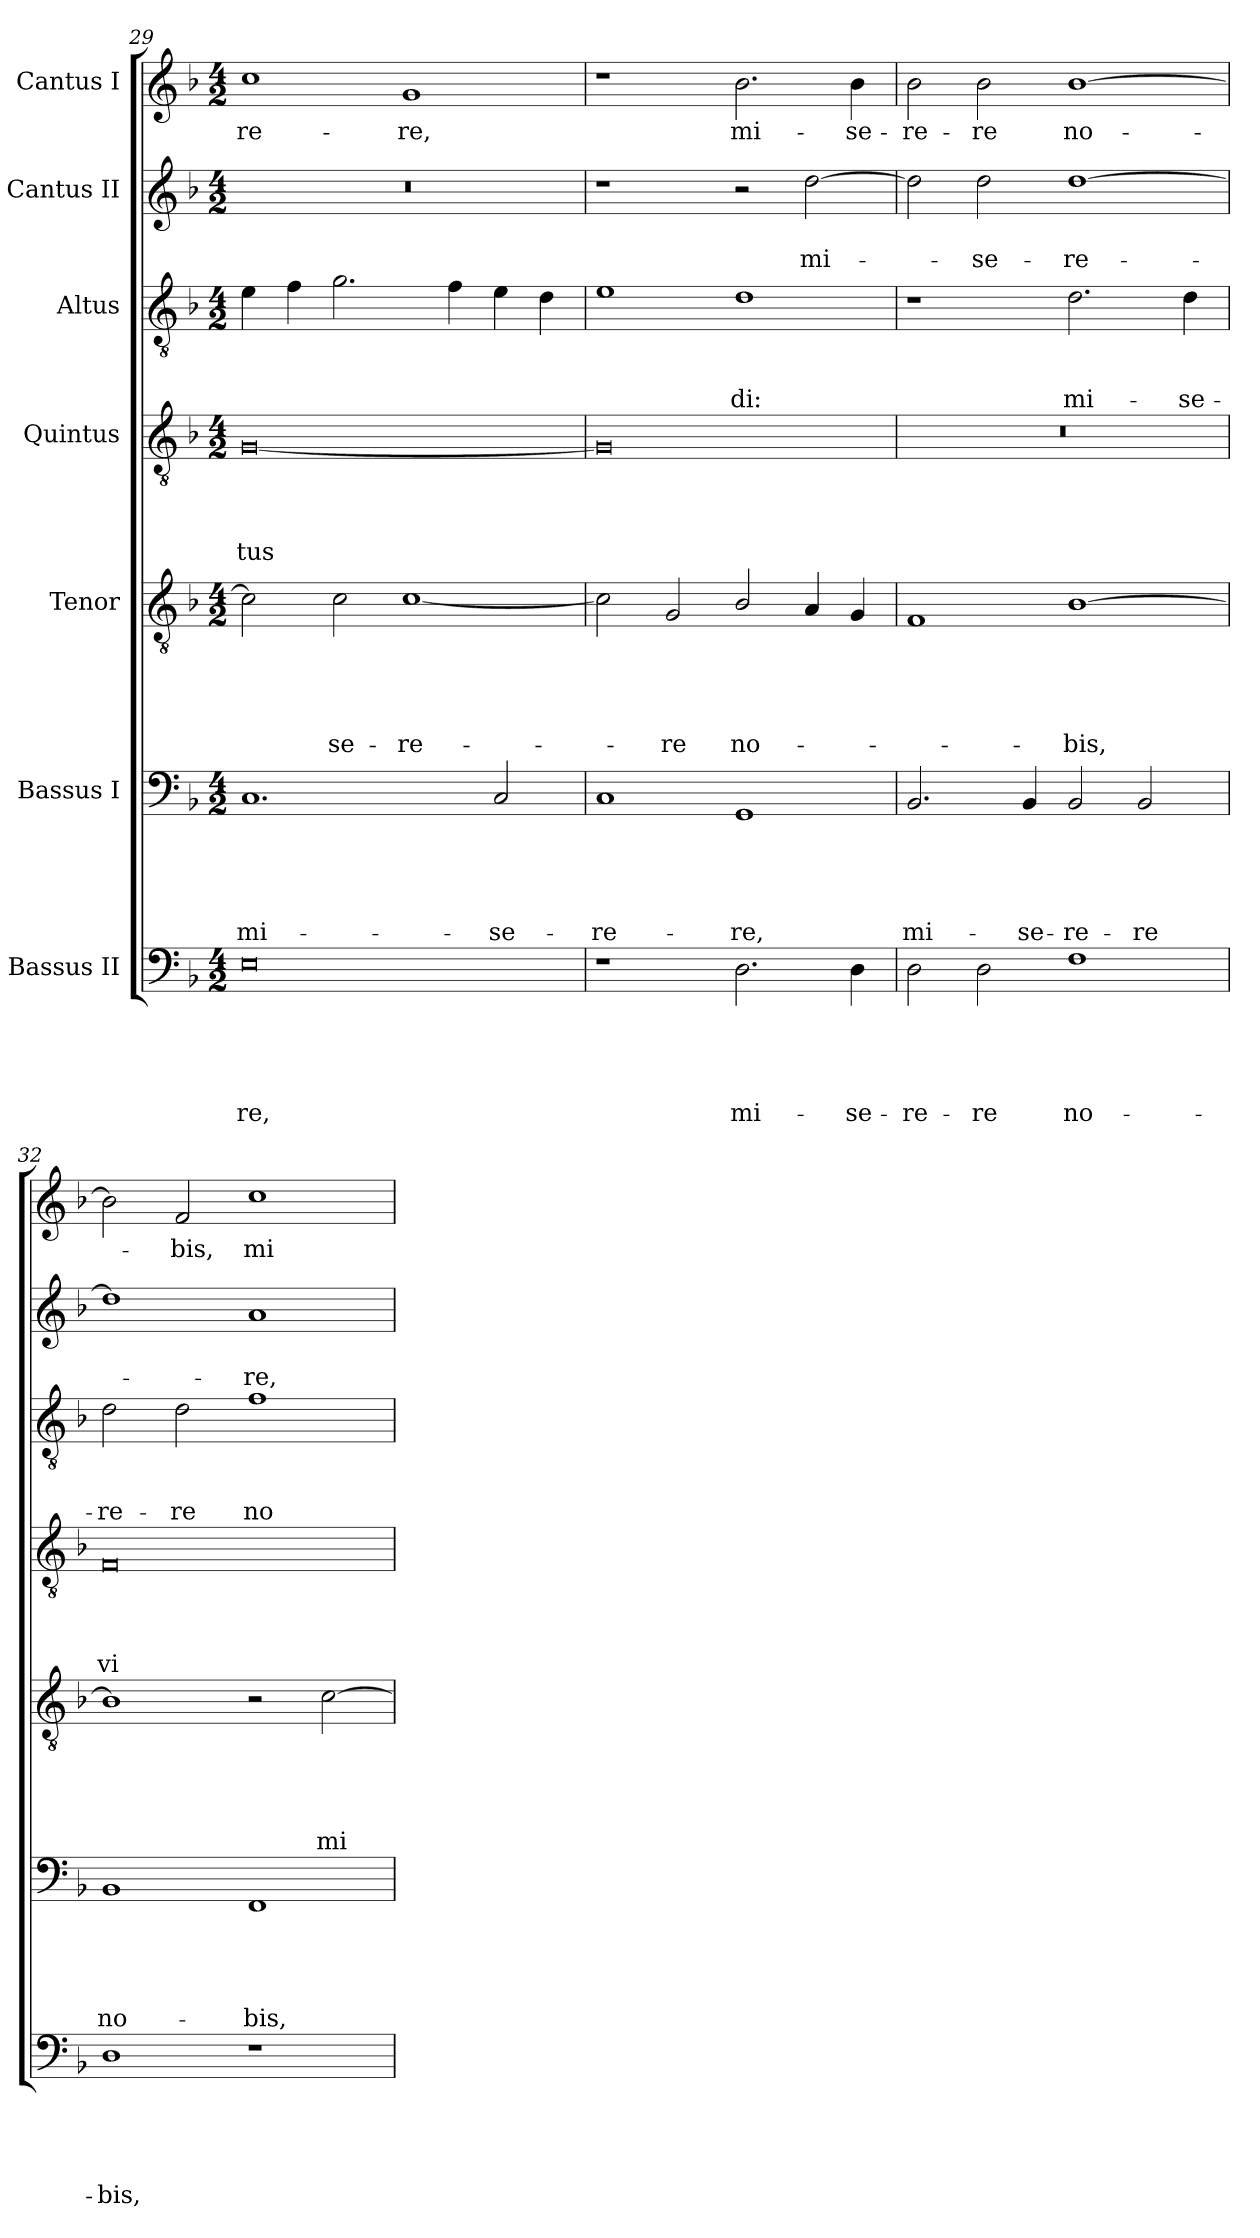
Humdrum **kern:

**kern	**text	**text	**text	**text	**text	**kern	**text	**text	**text	**text	**text	**kern	**text	**text	**text	**text	**text	**kern	**text	**text	**text	**text	**kern	**text	**text	**text	**kern	**text	**text	**kern	**text
*part7	*part7	*part7	*part7	*part7	*part7	*part6	*part6	*part6	*part6	*part6	*part6	*part5	*part5	*part5	*part5	*part5	*part5	*part4	*part4	*part4	*part4	*part4	*part3	*part3	*part3	*part3	*part2	*part2	*part2	*part1	*part1
*staff7	*staff7	*staff7	*staff7	*staff7	*staff7	*staff6	*staff6	*staff6	*staff6	*staff6	*staff6	*staff5	*staff5	*staff5	*staff5	*staff5	*staff5	*staff4	*staff4	*staff4	*staff4	*staff4	*staff3	*staff3	*staff3	*staff3	*staff2	*staff2	*staff2	*staff1	*staff1
*I"Bassus II	*	*	*	*	*	*I"Bassus I	*	*	*	*	*	*I"Tenor	*	*	*	*	*	*I"Quintus	*	*	*	*	*I"Altus	*	*	*	*I"Cantus II	*	*	*I"Cantus I	*
*clefF4	*	*	*	*	*	*clefF4	*	*	*	*	*	*clefGv2	*	*	*	*	*	*clefGv2	*	*	*	*	*clefGv2	*	*	*	*clefG2	*	*	*clefG2	*
*k[b-]	*	*	*	*	*	*k[b-]	*	*	*	*	*	*k[b-]	*	*	*	*	*	*k[b-]	*	*	*	*	*k[b-]	*	*	*	*k[b-]	*	*	*k[b-]	*
*M4/2	*	*	*	*	*	*M4/2	*	*	*	*	*	*M4/2	*	*	*	*	*	*M4/2	*	*	*	*	*M4/2	*	*	*	*M4/2	*	*	*M4/2	*
=29	=29	=29	=29	=29	=29	=29	=29	=29	=29	=29	=29	=29	=29	=29	=29	=29	=29	=29	=29	=29	=29	=29	=29	=29	=29	=29	=29	=29	=29	=29	=29
0E\	.	.	.	.	-re,	1.C/	.	.	.	.	mi-	2c\]	.	.	.	.	.	[0G/	.	.	.	-tus	4e\	.	.	.	0r	.	.	1cc\	-re-
.	.	.	.	.	.	.	.	.	.	.	.	.	.	.	.	.	.	.	.	.	.	.	4f\	.	.	.	.	.	.	.	.
.	.	.	.	.	.	.	.	.	.	.	.	2c\	.	.	.	.	-se-	.	.	.	.	.	2.g\	.	.	.	.	.	.	.	.
.	.	.	.	.	.	.	.	.	.	.	.	[1c/	.	.	.	.	-re-	.	.	.	.	.	.	.	.	.	.	.	.	1g/	-re,
.	.	.	.	.	.	.	.	.	.	.	.	.	.	.	.	.	.	.	.	.	.	.	4f\	.	.	.	.	.	.	.	.
.	.	.	.	.	.	2C/	.	.	.	.	-se-	.	.	.	.	.	.	.	.	.	.	.	4e\	.	.	.	.	.	.	.	.
.	.	.	.	.	.	.	.	.	.	.	.	.	.	.	.	.	.	.	.	.	.	.	4d\	.	.	.	.	.	.	.	.
=30	=30	=30	=30	=30	=30	=30	=30	=30	=30	=30	=30	=30	=30	=30	=30	=30	=30	=30	=30	=30	=30	=30	=30	=30	=30	=30	=30	=30	=30	=30	=30
1r	.	.	.	.	.	1C/	.	.	.	.	-re-	2c\]	.	.	.	.	.	0G/]	.	.	.	.	1e\	.	.	.	1r	.	.	1r	.
.	.	.	.	.	.	.	.	.	.	.	.	2G/	.	.	.	.	-re	.	.	.	.	.	.	.	.	.	.	.	.	.	.
2.D\	.	.	.	.	mi-	1GG/	.	.	.	.	-re,	2B-/	.	.	.	.	no-	.	.	.	.	.	1d\	.	.	-di:	2r	.	.	2.b-\	mi-
.	.	.	.	.	.	.	.	.	.	.	.	4A/	.	.	.	.	.	.	.	.	.	.	.	.	.	.	[2dd\	.	mi-	.	.
4D\	.	.	.	.	-se-	.	.	.	.	.	.	4G/	.	.	.	.	.	.	.	.	.	.	.	.	.	.	.	.	.	4b-\	-se-
=31	=31	=31	=31	=31	=31	=31	=31	=31	=31	=31	=31	=31	=31	=31	=31	=31	=31	=31	=31	=31	=31	=31	=31	=31	=31	=31	=31	=31	=31	=31	=31
2D\	.	.	.	.	-re-	2.BB-/	.	.	.	.	mi-	1F/	.	.	.	.	.	0r	.	.	.	.	1r	.	.	.	2dd\]	.	.	2b-\	-re-
2D\	.	.	.	.	-re	.	.	.	.	.	.	.	.	.	.	.	.	.	.	.	.	.	.	.	.	.	2dd\	.	-se-	2b-\	-re
.	.	.	.	.	.	4BB-/	.	.	.	.	-se-	.	.	.	.	.	.	.	.	.	.	.	.	.	.	.	.	.	.	.	.
1F\	.	.	.	.	no-	2BB-/	.	.	.	.	-re-	[1B-\	.	.	.	.	-bis,	.	.	.	.	.	2.d\	.	.	mi-	[1dd\	.	-re-	[1b-\	no-
.	.	.	.	.	.	2BB-/	.	.	.	.	-re	.	.	.	.	.	.	.	.	.	.	.	.	.	.	.	.	.	.	.	.
.	.	.	.	.	.	.	.	.	.	.	.	.	.	.	.	.	.	.	.	.	.	.	4d\	.	.	-se-	.	.	.	.	.
=32	=32	=32	=32	=32	=32	=32	=32	=32	=32	=32	=32	=32	=32	=32	=32	=32	=32	=32	=32	=32	=32	=32	=32	=32	=32	=32	=32	=32	=32	=32	=32
1D\	.	.	.	.	-bis,	1BB-/	.	.	.	.	no-	1B-/]	.	.	.	.	.	0F/	.	.	.	vi-	2d\	.	.	-re-	1dd\]	.	.	2b-\]	.
.	.	.	.	.	.	.	.	.	.	.	.	.	.	.	.	.	.	.	.	.	.	.	2d\	.	.	-re	.	.	.	2f/	-bis,
1r	.	.	.	.	.	1FF/	.	.	.	.	-bis,	2r	.	.	.	.	.	.	.	.	.	.	1f/	.	.	no-	1a/	.	-re,	1cc\	mi-
.	.	.	.	.	.	.	.	.	.	.	.	[2c\	.	.	.	.	mi-	.	.	.	.	.	.	.	.	.	.	.	.	.	.
=	=	=	=	=	=	=	=	=	=	=	=	=	=	=	=	=	=	=	=	=	=	=	=	=	=	=	=	=	=	=	=
*-	*-	*-	*-	*-	*-	*-	*-	*-	*-	*-	*-	*-	*-	*-	*-	*-	*-	*-	*-	*-	*-	*-	*-	*-	*-	*-	*-	*-	*-	*-	*-
